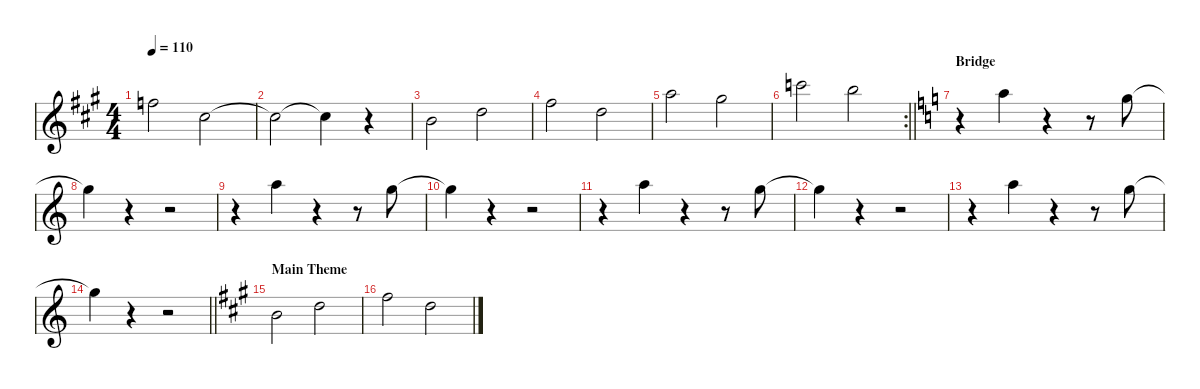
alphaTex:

\defaultSystemsLayout 4
\hideDynamics
\bracketExtendMode nobrackets
\singleTrackTrackNamePolicy hidden
\multiTrackTrackNamePolicy hidden
\firstSystemTrackNameMode fullname
\firstSystemTrackNameOrientation horizontal
\otherSystemsTrackNameOrientation horizontal
\track ("Alto Choir" "Choir") {multiBarRest instrument choiraahs}
\staff {score}
\tuning (E4 B3 G3 D3 A2 E2)
\ts (4 4)
\tempo 110
\clef g2
\ks f#minor
13.1{acc forcenatural}.2{dy mf} 14.2{acc #}.2 |
14.2{t acc #}.2 14.2{t acc #}.4 r.4 |
16.3{acc forcenatural}.2 15.2{acc forcenatural}.2 |
14.1{acc #}.2 15.2{acc forcenatural}.2 |
17.1{acc forcenatural}.2 16.1{acc #}.2 |
\rc 2
\barLineRight lightlight
20.1{acc forcenatural}.2 19.1{acc forcenatural}.2 |
\section ("" "Bridge")
\ks aminor
r.4 17.1.4 r.4 r.8 15.1.8 |
15.1{t}.4 r.4 r.2 |
r.4 17.1.4 r.4 r.8 15.1.8 |
15.1{t}.4 r.4 r.2 |
r.4 17.1.4 r.4 r.8 15.1.8 |
15.1{t}.4 r.4 r.2 |
r.4 17.1.4 r.4 r.8 15.1.8 |
\barLineRight lightlight
15.1{t}.4 r.4 r.2 |
\section ("" "Main Theme")
\ks a
16.3{acc forcenatural}.2 15.2{acc forcenatural}.2 |
14.1{acc #}.2 15.2{acc forcenatural}.2
